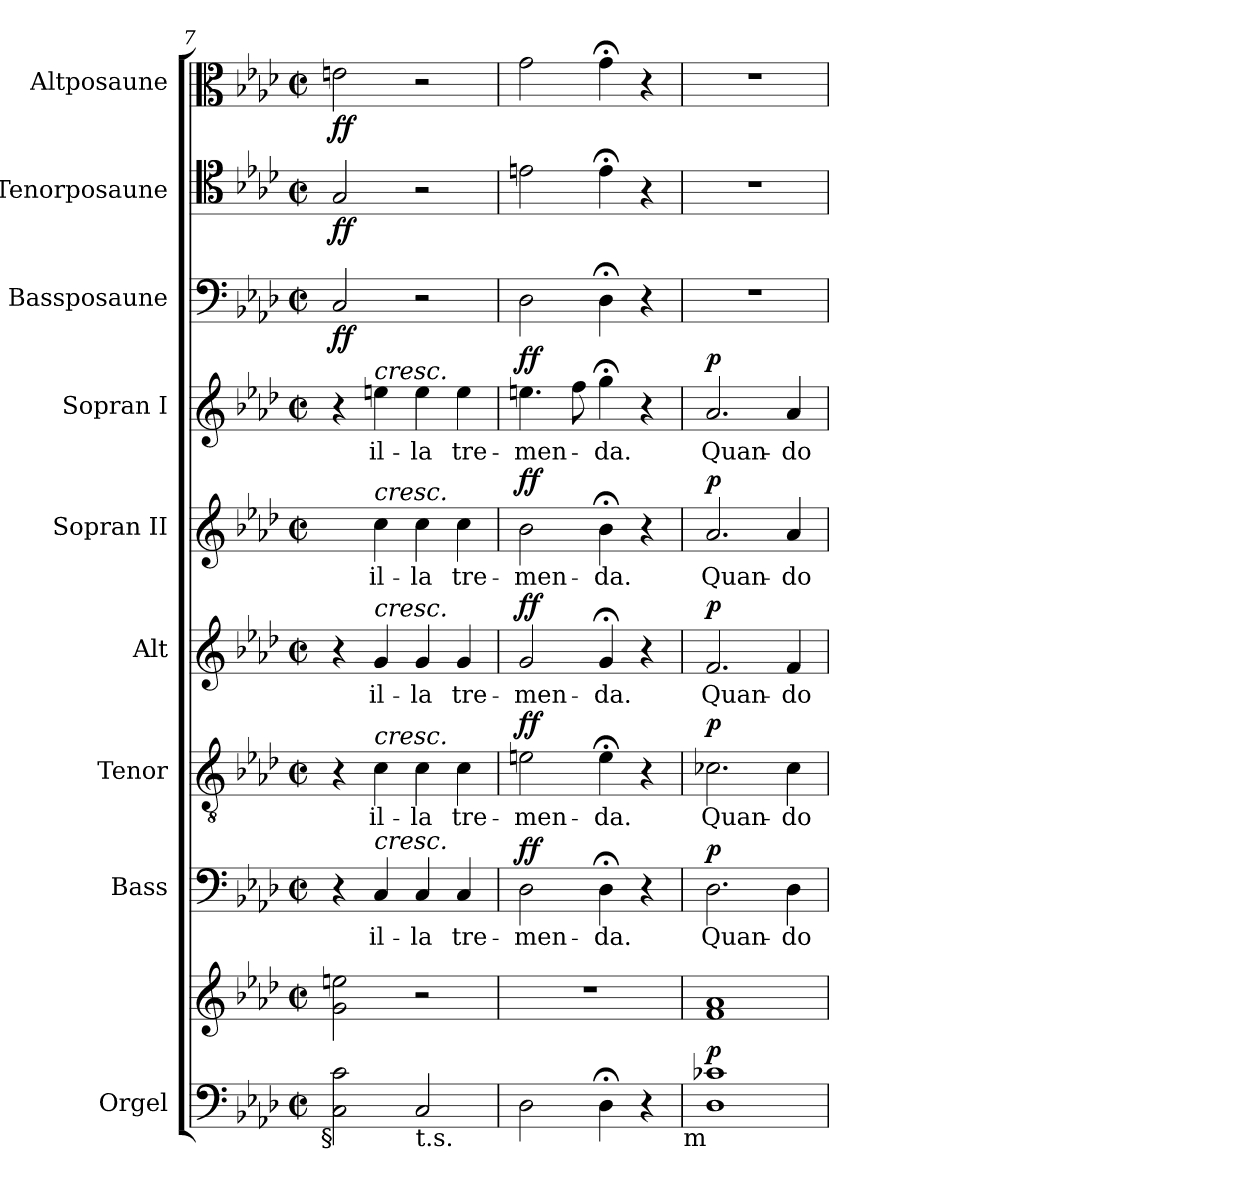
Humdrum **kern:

**kern	**kern	**dynam	**kern	**text	**dynam	**kern	**text	**dynam	**kern	**text	**dynam	**kern	**text	**dynam	**kern	**text	**dynam	**kern	**dynam	**kern	**dynam	**kern	**dynam
*part9	*part9	*part9	*part8	*part8	*part8	*part7	*part7	*part7	*part6	*part6	*part6	*part5	*part5	*part5	*part4	*part4	*part4	*part3	*part3	*part2	*part2	*part1	*part1
*staff10	*staff9	*staff9/10	*staff8	*staff8	*staff8	*staff7	*staff7	*staff7	*staff6	*staff6	*staff6	*staff5	*staff5	*staff5	*staff4	*staff4	*staff4	*staff3	*staff3	*staff2	*staff2	*staff1	*staff1
*I"Orgel	*	*	*I"Bass	*	*	*I"Tenor	*	*	*I"Alt	*	*	*I"Sopran II	*	*	*I"Sopran I	*	*	*I"Bassposaune	*	*I"Tenorposaune	*	*I"Altposaune	*
*I'Org.	*	*	*I'B.	*	*	*I'T.	*	*	*I'A.	*	*	*I'S.	*	*	*I'S.	*	*	*I'B. Pos.	*	*I'Pos.	*	*I'Pos.	*
!!LO:PB:g=z
*clefF4	*clefG2	*	*clefF4	*	*	*clefGv2	*	*	*clefG2	*	*	*clefG2	*	*	*clefG2	*	*	*clefF4	*	*clefC4	*	*clefC3	*
*	*	*	*	*	*	*ITrd7c12	*	*	*	*	*	*	*	*	*	*	*	*	*	*	*	*	*
*k[b-e-a-d-]	*k[b-e-a-d-]	*	*k[b-e-a-d-]	*	*	*k[b-e-a-d-]	*	*	*k[b-e-a-d-]	*	*	*k[b-e-a-d-]	*	*	*k[b-e-a-d-]	*	*	*k[b-e-a-d-]	*	*k[b-e-a-d-]	*	*k[b-e-a-d-]	*
*f:	*f:	*	*f:	*	*	*f:	*	*	*f:	*	*	*f:	*	*	*f:	*	*	*f:	*	*f:	*	*f:	*
*M2/2	*M2/2	*	*M2/2	*	*	*M2/2	*	*	*M2/2	*	*	*M2/2	*	*	*M2/2	*	*	*M2/2	*	*M2/2	*	*M2/2	*
*met(c|)	*met(c|)	*	*met(c|)	*	*	*met(c|)	*	*	*met(c|)	*	*	*met(c|)	*	*	*met(c|)	*	*	*met(c|)	*	*met(c|)	*	*met(c|)	*
=7	=7	=7	=7	=7	=7	=7	=7	=7	=7	=7	=7	=7	=7	=7	=7	=7	=7	=7	=7	=7	=7	=7	=7
!LO:TX:b:rj:t=§	!	!	!	!	!	!	!	!	!	!	!	!	!	!	!	!	!	!	!	!	!	!	!
2Ci\ 2ci	2gi\ 2eeni	.	4r	.	.	4r	.	.	4r	.	.	4ryy	.	.	4r	.	.	2Ci/	ff	2Gi/	ff	2eni\	ff
!	!	!	!	!LO:LY:b:color=#000000	!	!	!	!	!	!	!	!	!	!	!	!	!	!	!	!	!	!	!
!	!	!	!	!	!	!	!LO:LY:b:color=#000000	!	!	!	!	!	!	!	!	!	!	!	!	!	!	!	!
!	!	!	!	!	!	!	!	!	!	!LO:LY:b:color=#000000	!	!	!	!	!	!	!	!	!	!	!	!	!
!	!	!	!	!	!	!	!	!	!	!	!	!	!LO:LY:b:color=#000000	!	!	!	!	!	!	!	!	!	!
!	!	!	!	!	!	!	!	!	!	!	!	!	!	!	!LO:TX:a:i:t=cresc.	!	!	!	!	!	!	!	!
!	!	!	!	!	!	!	!	!	!	!	!	!LO:TX:a:i:t=cresc.	!	!	!	!	!	!	!	!	!	!	!
!	!	!	!	!	!	!	!	!	!LO:TX:a:i:t=cresc.	!	!	!	!	!	!	!	!	!	!	!	!	!	!
!	!	!	!	!	!	!LO:TX:a:i:t=cresc.	!	!	!	!	!	!	!	!	!	!	!	!	!	!	!	!	!
!	!	!	!LO:TX:a:i:t=cresc.	!	!	!	!	!	!	!	!	!	!	!	!	!	!	!	!	!	!	!	!
!	!	!	!	!	!	!	!	!	!	!	!	!	!	!	!	!LO:LY:b:color=#000000	!	!	!	!	!	!	!
.	.	.	4Ci/	il-	.	4Ci\	il-	.	4gi/	il-	.	4cci\	il-	.	4eeni\	il-	.	.	.	.	.	.	.
!	!	!	!	!LO:LY:b:color=#000000	!	!	!	!	!	!	!	!	!	!	!	!	!	!	!	!	!	!	!
!	!	!	!	!	!	!	!LO:LY:b:color=#000000	!	!	!	!	!	!	!	!	!	!	!	!	!	!	!	!
!	!	!	!	!	!	!	!	!	!	!LO:LY:b:color=#000000	!	!	!	!	!	!	!	!	!	!	!	!	!
!	!	!	!	!	!	!	!	!	!	!	!	!	!LO:LY:b:color=#000000	!	!	!	!	!	!	!	!	!	!
!LO:TX:b:t=t.s.	!	!	!	!	!	!	!	!	!	!	!	!	!	!	!	!	!	!	!	!	!	!	!
!	!	!	!	!	!	!	!	!	!	!	!	!	!	!	!	!LO:LY:b:color=#000000	!	!	!	!	!	!	!
2Ci/	2r	.	4Ci/	-la	.	4Ci\	-la	.	4gi/	-la	.	4cci\	-la	.	4eei\	-la	.	2r	.	2r	.	2r	.
!	!	!	!	!LO:LY:b:color=#000000	!	!	!	!	!	!	!	!	!	!	!	!	!	!	!	!	!	!	!
!	!	!	!	!	!	!	!LO:LY:b:color=#000000	!	!	!	!	!	!	!	!	!	!	!	!	!	!	!	!
!	!	!	!	!	!	!	!	!	!	!LO:LY:b:color=#000000	!	!	!	!	!	!	!	!	!	!	!	!	!
!	!	!	!	!	!	!	!	!	!	!	!	!	!LO:LY:b:color=#000000	!	!	!	!	!	!	!	!	!	!
!	!	!	!	!	!	!	!	!	!	!	!	!	!	!	!	!LO:LY:b:color=#000000	!	!	!	!	!	!	!
.	.	.	4Ci/	tre-	.	4Ci\	tre-	.	4gi/	tre-	.	4cci\	tre-	.	4eei\	tre-	.	.	.	.	.	.	.
=8	=8	=8	=8	=8	=8	=8	=8	=8	=8	=8	=8	=8	=8	=8	=8	=8	=8	=8	=8	=8	=8	=8	=8
!	!	!	!	!LO:LY:b:color=#000000	!	!	!	!	!	!	!	!	!	!	!	!	!	!	!	!	!	!	!
!	!	!	!	!	!	!	!LO:LY:b:color=#000000	!	!	!	!	!	!	!	!	!	!	!	!	!	!	!	!
!	!	!	!	!	!	!	!	!	!	!LO:LY:b:color=#000000	!	!	!	!	!	!	!	!	!	!	!	!	!
!	!	!	!	!	!	!	!	!	!	!	!	!	!LO:LY:b:color=#000000	!	!	!	!	!	!	!	!	!	!
!	!	!	!	!	!	!	!	!	!	!	!	!	!	!	!	!LO:LY:b:color=#000000	!	!	!	!	!	!	!
2D-i\	1r	.	2D-i\	-men-	ff	2Eni\	-men-	ff	2gi/	-men-	ff	2b-i\	-men-	ff	4.eeni\	-men-	ff	2D-i\	.	2eni\	.	2gi\	.
.	.	.	.	.	.	.	.	.	.	.	.	.	.	.	8ffi\	.	.	.	.	.	.	.	.
!	!	!	!	!LO:LY:b:color=#000000	!	!	!	!	!	!	!	!	!	!	!	!	!	!	!	!	!	!	!
!	!	!	!	!	!	!	!LO:LY:b:color=#000000	!	!	!	!	!	!	!	!	!	!	!	!	!	!	!	!
!	!	!	!	!	!	!	!	!	!	!LO:LY:b:color=#000000	!	!	!	!	!	!	!	!	!	!	!	!	!
!	!	!	!	!	!	!	!	!	!	!	!	!	!LO:LY:b:color=#000000	!	!	!	!	!	!	!	!	!	!
!	!	!	!	!	!	!	!	!	!	!	!	!	!	!	!	!LO:LY:b:color=#000000	!	!	!	!	!	!	!
4D-;i\	.	.	4D-;i\	-da.	.	4E;i\	-da.	.	4g;i/	-da.	.	4b-;i\	-da.	.	4gg;i\	-da.	.	4D-;i\	.	4e;i\	.	4g;i\	.
4r	.	.	4r	.	.	4r	.	.	4r	.	.	4r	.	.	4r	.	.	4r	.	4r	.	4r	.
=9	=9	=9	=9	=9	=9	=9	=9	=9	=9	=9	=9	=9	=9	=9	=9	=9	=9	=9	=9	=9	=9	=9	=9
!	!	!	!	!LO:LY:b:color=#000000	!	!	!	!	!	!	!	!	!	!	!	!	!	!	!	!	!	!	!
!	!	!	!	!	!	!	!LO:LY:b:color=#000000	!	!	!	!	!	!	!	!	!	!	!	!	!	!	!	!
!	!	!	!	!	!	!	!	!	!	!LO:LY:b:color=#000000	!	!	!	!	!	!	!	!	!	!	!	!	!
!	!	!	!	!	!	!	!	!	!	!	!	!	!LO:LY:b:color=#000000	!	!	!	!	!	!	!	!	!	!
!LO:TX:b:rj:t=m	!	!	!	!	!	!	!	!	!	!	!	!	!	!	!	!	!	!	!	!	!	!	!
!	!	!	!	!	!	!	!	!	!	!	!	!	!	!	!	!LO:LY:b:color=#000000	!	!	!	!	!	!	!
1D-i 1c-Xi	1fi 1a-i	p	2.D-i\	Quan-	p	2.C-Xi\	Quan-	p	2.fi/	Quan-	p	2.a-i/	Quan-	p	2.a-i/	Quan-	p	1r	.	1r	.	1r	.
!	!	!	!	!LO:LY:b:color=#000000	!	!	!	!	!	!	!	!	!	!	!	!	!	!	!	!	!	!	!
!	!	!	!	!	!	!	!LO:LY:b:color=#000000	!	!	!	!	!	!	!	!	!	!	!	!	!	!	!	!
!	!	!	!	!	!	!	!	!	!	!LO:LY:b:color=#000000	!	!	!	!	!	!	!	!	!	!	!	!	!
!	!	!	!	!	!	!	!	!	!	!	!	!	!LO:LY:b:color=#000000	!	!	!	!	!	!	!	!	!	!
!	!	!	!	!	!	!	!	!	!	!	!	!	!	!	!	!LO:LY:b:color=#000000	!	!	!	!	!	!	!
.	.	.	4D-i\	-do	.	4C-i\	-do	.	4fi/	-do	.	4a-i/	-do	.	4a-i/	-do	.	.	.	.	.	.	.
=	=	=	=	=	=	=	=	=	=	=	=	=	=	=	=	=	=	=	=	=	=	=	=
*-	*-	*-	*-	*-	*-	*-	*-	*-	*-	*-	*-	*-	*-	*-	*-	*-	*-	*-	*-	*-	*-	*-	*-
